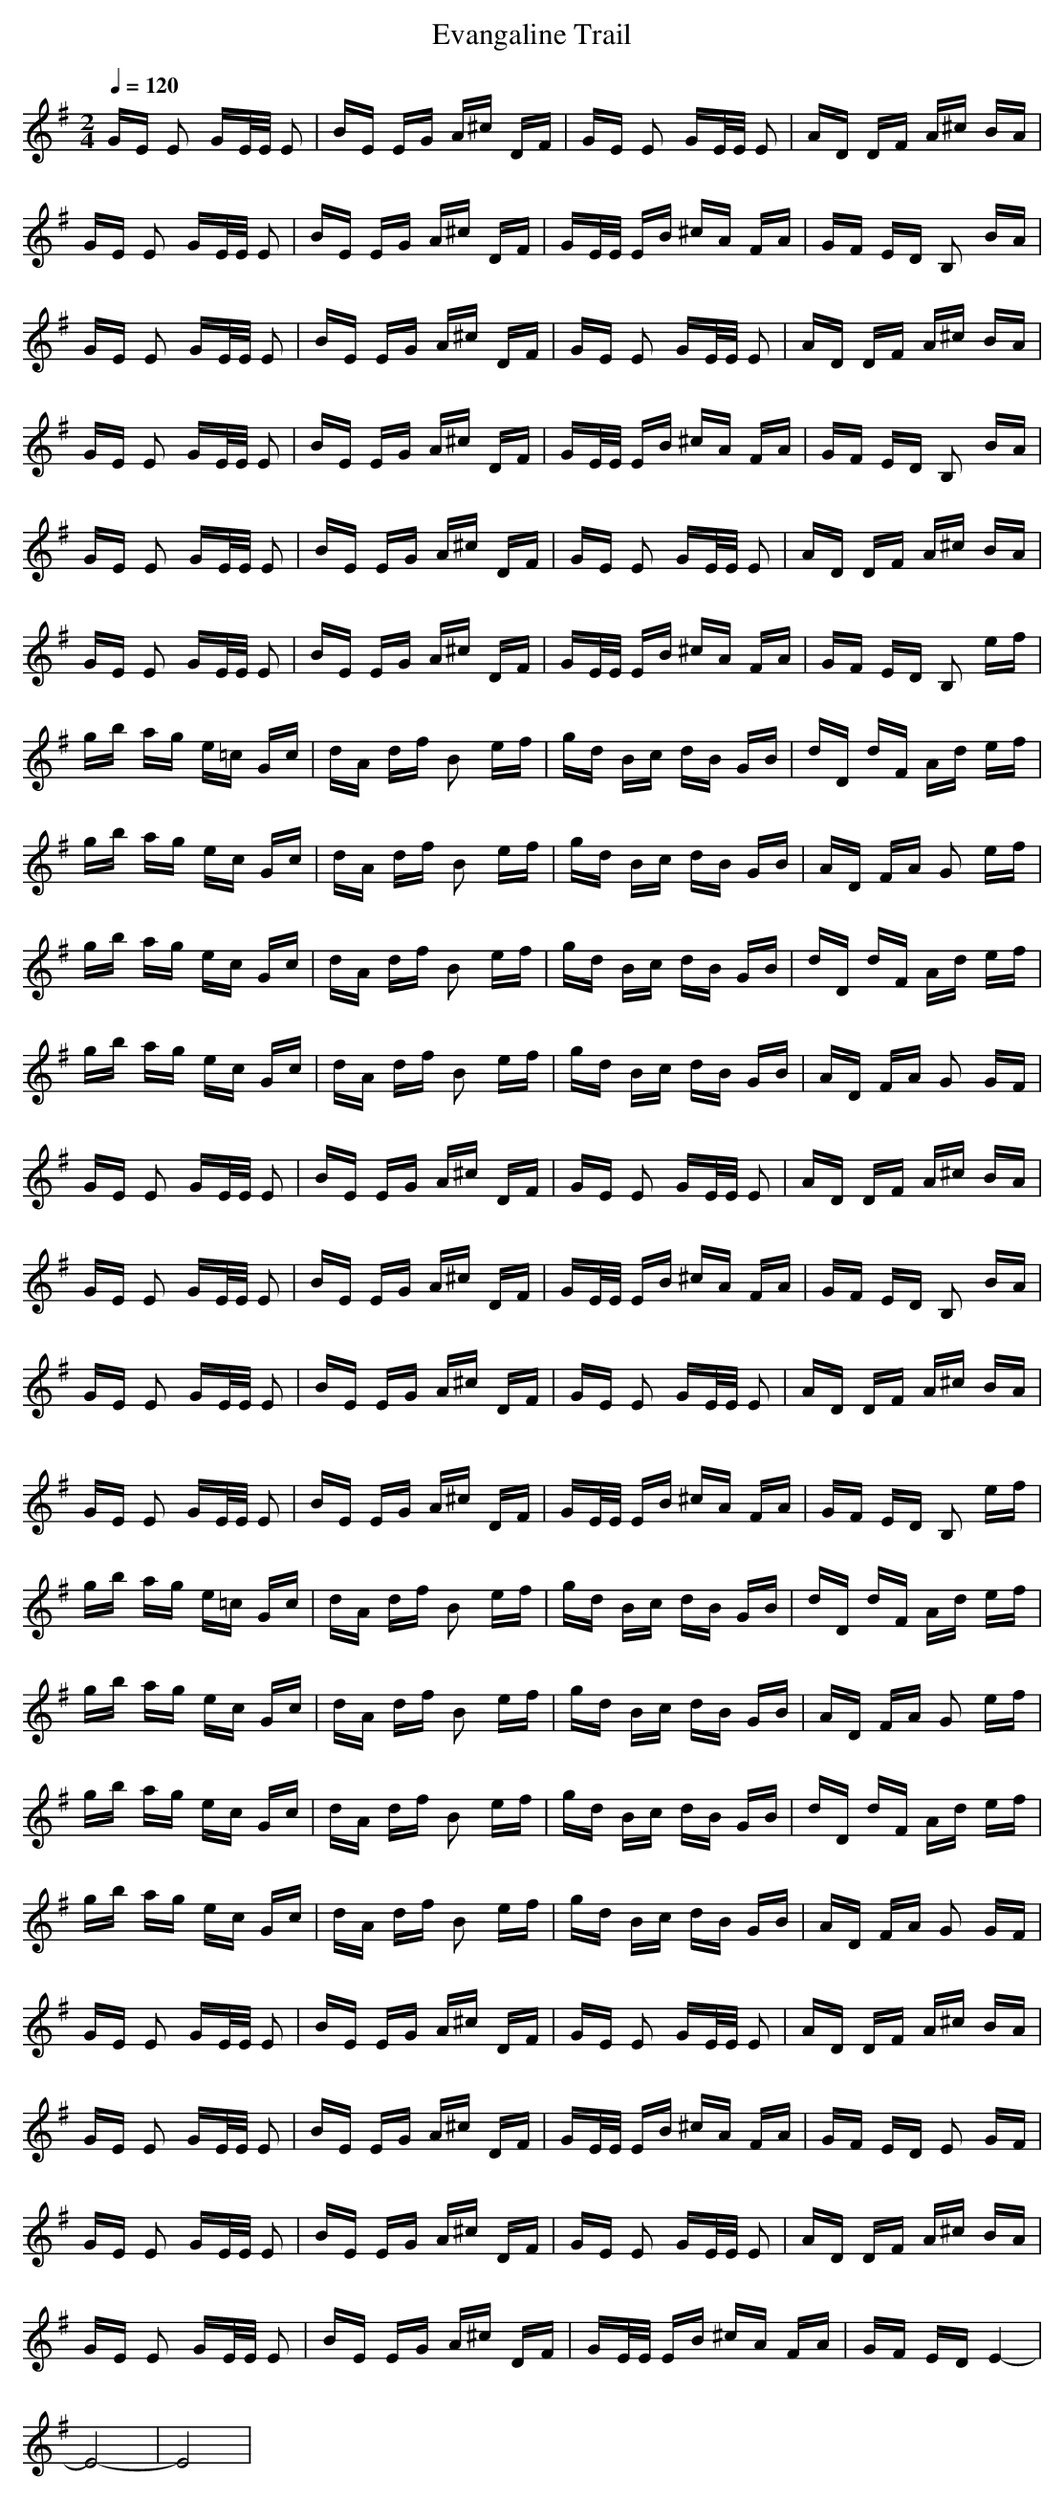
X:1
T:Evangaline Trail
M: 2/4
L: 1/16
Q:1/4=120
K: G
GE E2 GE/2E/2 E2|BE EG A^c DF|GE E2 GE/2E/2 E2|AD DF A^c BA|
GE E2 GE/2E/2 E2|BE EG A^c DF|GE/2E/2 EB ^cA FA|GF ED B,2 BA|
GE E2 GE/2E/2 E2|BE EG A^c DF|GE E2 GE/2E/2 E2|AD DF A^c BA|
GE E2 GE/2E/2 E2|BE EG A^c DF|GE/2E/2 EB ^cA FA|GF ED B,2 BA|
GE E2 GE/2E/2 E2|BE EG A^c DF|GE E2 GE/2E/2 E2|AD DF A^c BA|
GE E2 GE/2E/2 E2|BE EG A^c DF|GE/2E/2 EB ^cA FA|GF ED B,2 ef|
gb ag e=c Gc|dA df B2 ef|gd Bc dB GB|dD dF Ad ef|
gb ag ec Gc|dA df B2 ef|gd Bc dB GB|AD FA G2 ef|
gb ag ec Gc|dA df B2 ef|gd Bc dB GB|dD dF Ad ef|
gb ag ec Gc|dA df B2 ef|gd Bc dB GB|AD FA G2 GF|
GE E2 GE/2E/2 E2|BE EG A^c DF|GE E2 GE/2E/2 E2|AD DF A^c BA|
GE E2 GE/2E/2 E2|BE EG A^c DF|GE/2E/2 EB ^cA FA|GF ED B,2 BA|
GE E2 GE/2E/2 E2|BE EG A^c DF|GE E2 GE/2E/2 E2|AD DF A^c BA|
GE E2 GE/2E/2 E2|BE EG A^c DF|GE/2E/2 EB ^cA FA|GF ED B,2 ef|
gb ag e=c Gc|dA df B2 ef|gd Bc dB GB|dD dF Ad ef|
gb ag ec Gc|dA df B2 ef|gd Bc dB GB|AD FA G2 ef|
gb ag ec Gc|dA df B2 ef|gd Bc dB GB|dD dF Ad ef|
gb ag ec Gc|dA df B2 ef|gd Bc dB GB|AD FA G2 GF|
GE E2 GE/2E/2 E2|BE EG A^c DF|GE E2 GE/2E/2 E2|AD DF A^c BA|
GE E2 GE/2E/2 E2|BE EG A^c DF|GE/2E/2 EB ^cA FA|GF ED E2 GF|
GE E2 GE/2E/2 E2|BE EG A^c DF|GE E2 GE/2E/2 E2|AD DF A^c BA|
GE E2 GE/2E/2 E2|BE EG A^c DF|GE/2E/2 EB ^cA FA|GF ED E4-|
E8-|E8|
